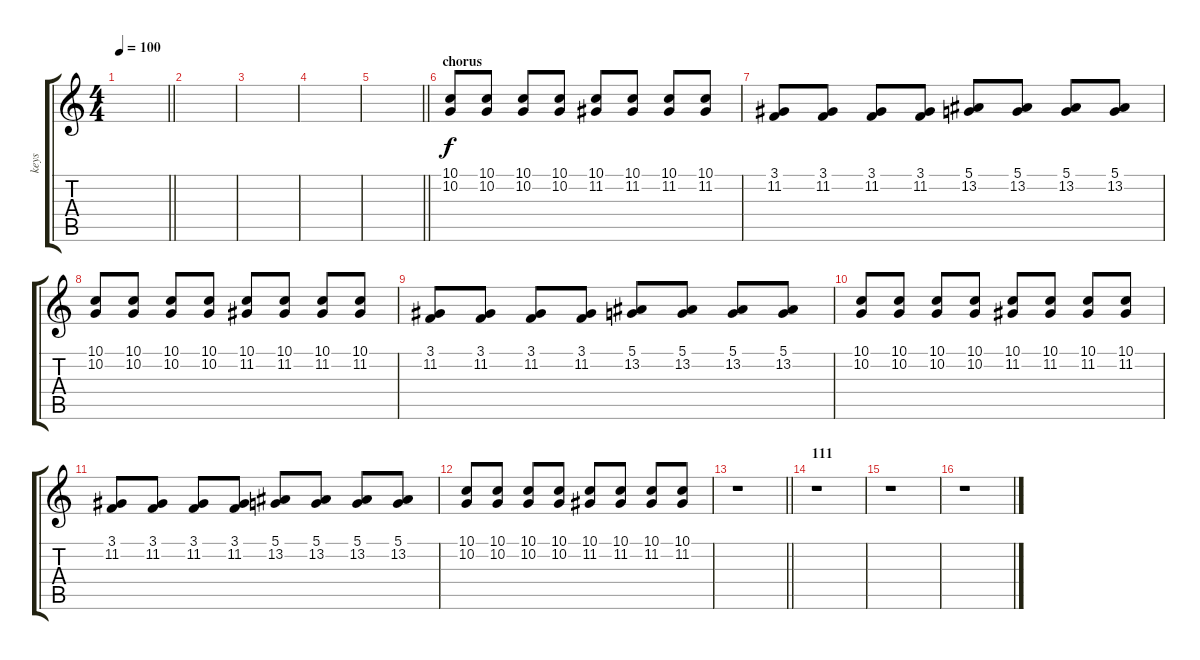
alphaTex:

\track ("keys" "keys") {instrument stringensemble1}
\staff {score tabs}
\tuning (D4 A3 F3 C3 G2 D2) {hide}
\ts (4 4)
\tempo 100
\clef g2
\barLineRight lightlight
\ks c
|
|
|
|
\barLineRight lightlight
|
\section ("" "chorus")
(10.1 10.2).8 (10.1 10.2).8 (10.1 10.2).8 (10.1 10.2).8 (10.1 11.2).8 (10.1 11.2).8 (10.1 11.2).8 (10.1 11.2).8 |
(3.1 11.2).8 (3.1 11.2).8 (3.1 11.2).8 (3.1 11.2).8 (5.1 13.2).8 (5.1 13.2).8 (5.1 13.2).8 (5.1 13.2).8 |
(10.1 10.2).8 (10.1 10.2).8 (10.1 10.2).8 (10.1 10.2).8 (10.1 11.2).8 (10.1 11.2).8 (10.1 11.2).8 (10.1 11.2).8 |
(3.1 11.2).8 (3.1 11.2).8 (3.1 11.2).8 (3.1 11.2).8 (5.1 13.2).8 (5.1 13.2).8 (5.1 13.2).8 (5.1 13.2).8 |
(10.1 10.2).8 (10.1 10.2).8 (10.1 10.2).8 (10.1 10.2).8 (10.1 11.2).8 (10.1 11.2).8 (10.1 11.2).8 (10.1 11.2).8 |
(3.1 11.2).8 (3.1 11.2).8 (3.1 11.2).8 (3.1 11.2).8 (5.1 13.2).8 (5.1 13.2).8 (5.1 13.2).8 (5.1 13.2).8 |
(10.1 10.2).8 (10.1 10.2).8 (10.1 10.2).8 (10.1 10.2).8 (10.1 11.2).8 (10.1 11.2).8 (10.1 11.2).8 (10.1 11.2).8 |
\barLineRight lightlight
r.1 |
\section ("" "111")
r.1 |
r.1 |
r.1
